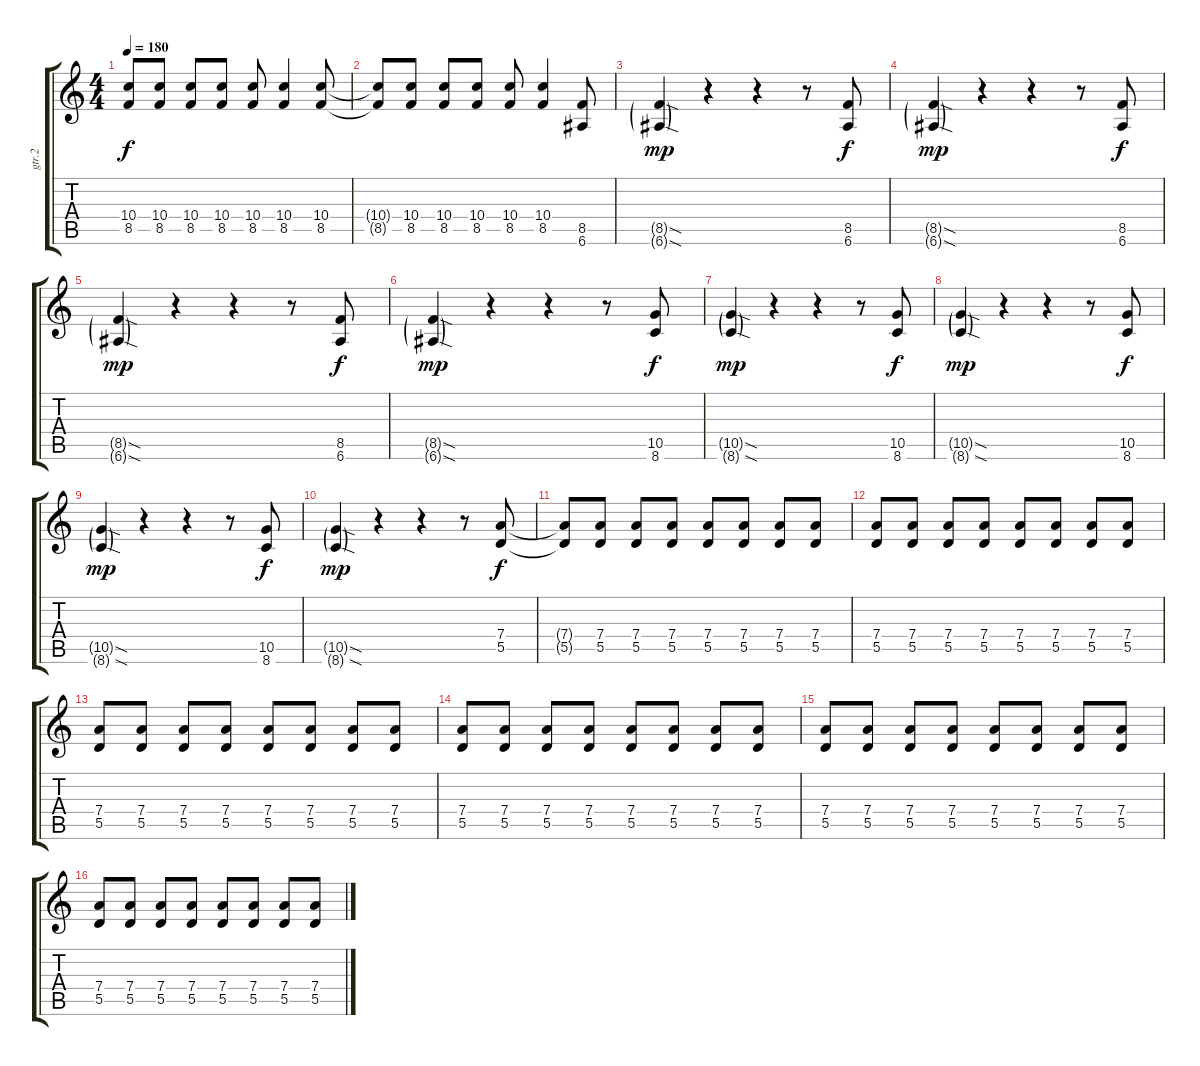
\track ("gtr.2" "gtr.2") {instrument overdrivenguitar}
\staff {score tabs}
\tuning (E4 B3 G3 D3 A2 E2) {hide}
\ts (4 4)
\tempo 180
\clef g2
\ks c
(10.4{t} 8.5{t}).8{dy f} (10.4 8.5).8 (10.4 8.5).8 (10.4 8.5).8 (10.4 8.5).8 (10.4 8.5).4 (10.4 8.5).8 |
(10.4{t} 8.5{t}).8 (10.4 8.5).8 (10.4 8.5).8 (10.4 8.5).8 (10.4 8.5).8 (10.4 8.5).4 (8.5 6.6).8 |
(8.5{sod g} 6.6{sod g}).4{dy mp} r.4 r.4 r.8 (8.5 6.6).8{dy f} |
(8.5{sod g} 6.6{sod g}).4{dy mp} r.4 r.4 r.8 (8.5 6.6).8{dy f} |
(8.5{sod g} 6.6{sod g}).4{dy mp} r.4 r.4 r.8 (8.5 6.6).8{dy f} |
(8.5{sod g} 6.6{sod g}).4{dy mp} r.4 r.4 r.8 (10.5 8.6).8{dy f} |
(10.5{sod g} 8.6{sod g}).4{dy mp} r.4 r.4 r.8 (10.5 8.6).8{dy f} |
(10.5{sod g} 8.6{sod g}).4{dy mp} r.4 r.4 r.8 (10.5 8.6).8{dy f} |
(10.5{sod g} 8.6{sod g}).4{dy mp} r.4 r.4 r.8 (10.5 8.6).8{dy f} |
(10.5{sod g} 8.6{sod g}).4{dy mp} r.4 r.4 r.8 (7.4 5.5).8{dy f} |
(7.4{t} 5.5{t}).8 (7.4 5.5).8 (7.4 5.5).8 (7.4 5.5).8 (7.4 5.5).8 (7.4 5.5).8 (7.4 5.5).8 (7.4 5.5).8 |
(7.4 5.5).8 (7.4 5.5).8 (7.4 5.5).8 (7.4 5.5).8 (7.4 5.5).8 (7.4 5.5).8 (7.4 5.5).8 (7.4 5.5).8 |
(7.4 5.5).8 (7.4 5.5).8 (7.4 5.5).8 (7.4 5.5).8 (7.4 5.5).8 (7.4 5.5).8 (7.4 5.5).8 (7.4 5.5).8 |
(7.4 5.5).8 (7.4 5.5).8 (7.4 5.5).8 (7.4 5.5).8 (7.4 5.5).8 (7.4 5.5).8 (7.4 5.5).8 (7.4 5.5).8 |
(7.4 5.5).8 (7.4 5.5).8 (7.4 5.5).8 (7.4 5.5).8 (7.4 5.5).8 (7.4 5.5).8 (7.4 5.5).8 (7.4 5.5).8 |
(7.4 5.5).8 (7.4 5.5).8 (7.4 5.5).8 (7.4 5.5).8 (7.4 5.5).8 (7.4 5.5).8 (7.4 5.5).8 (7.4 5.5).8
